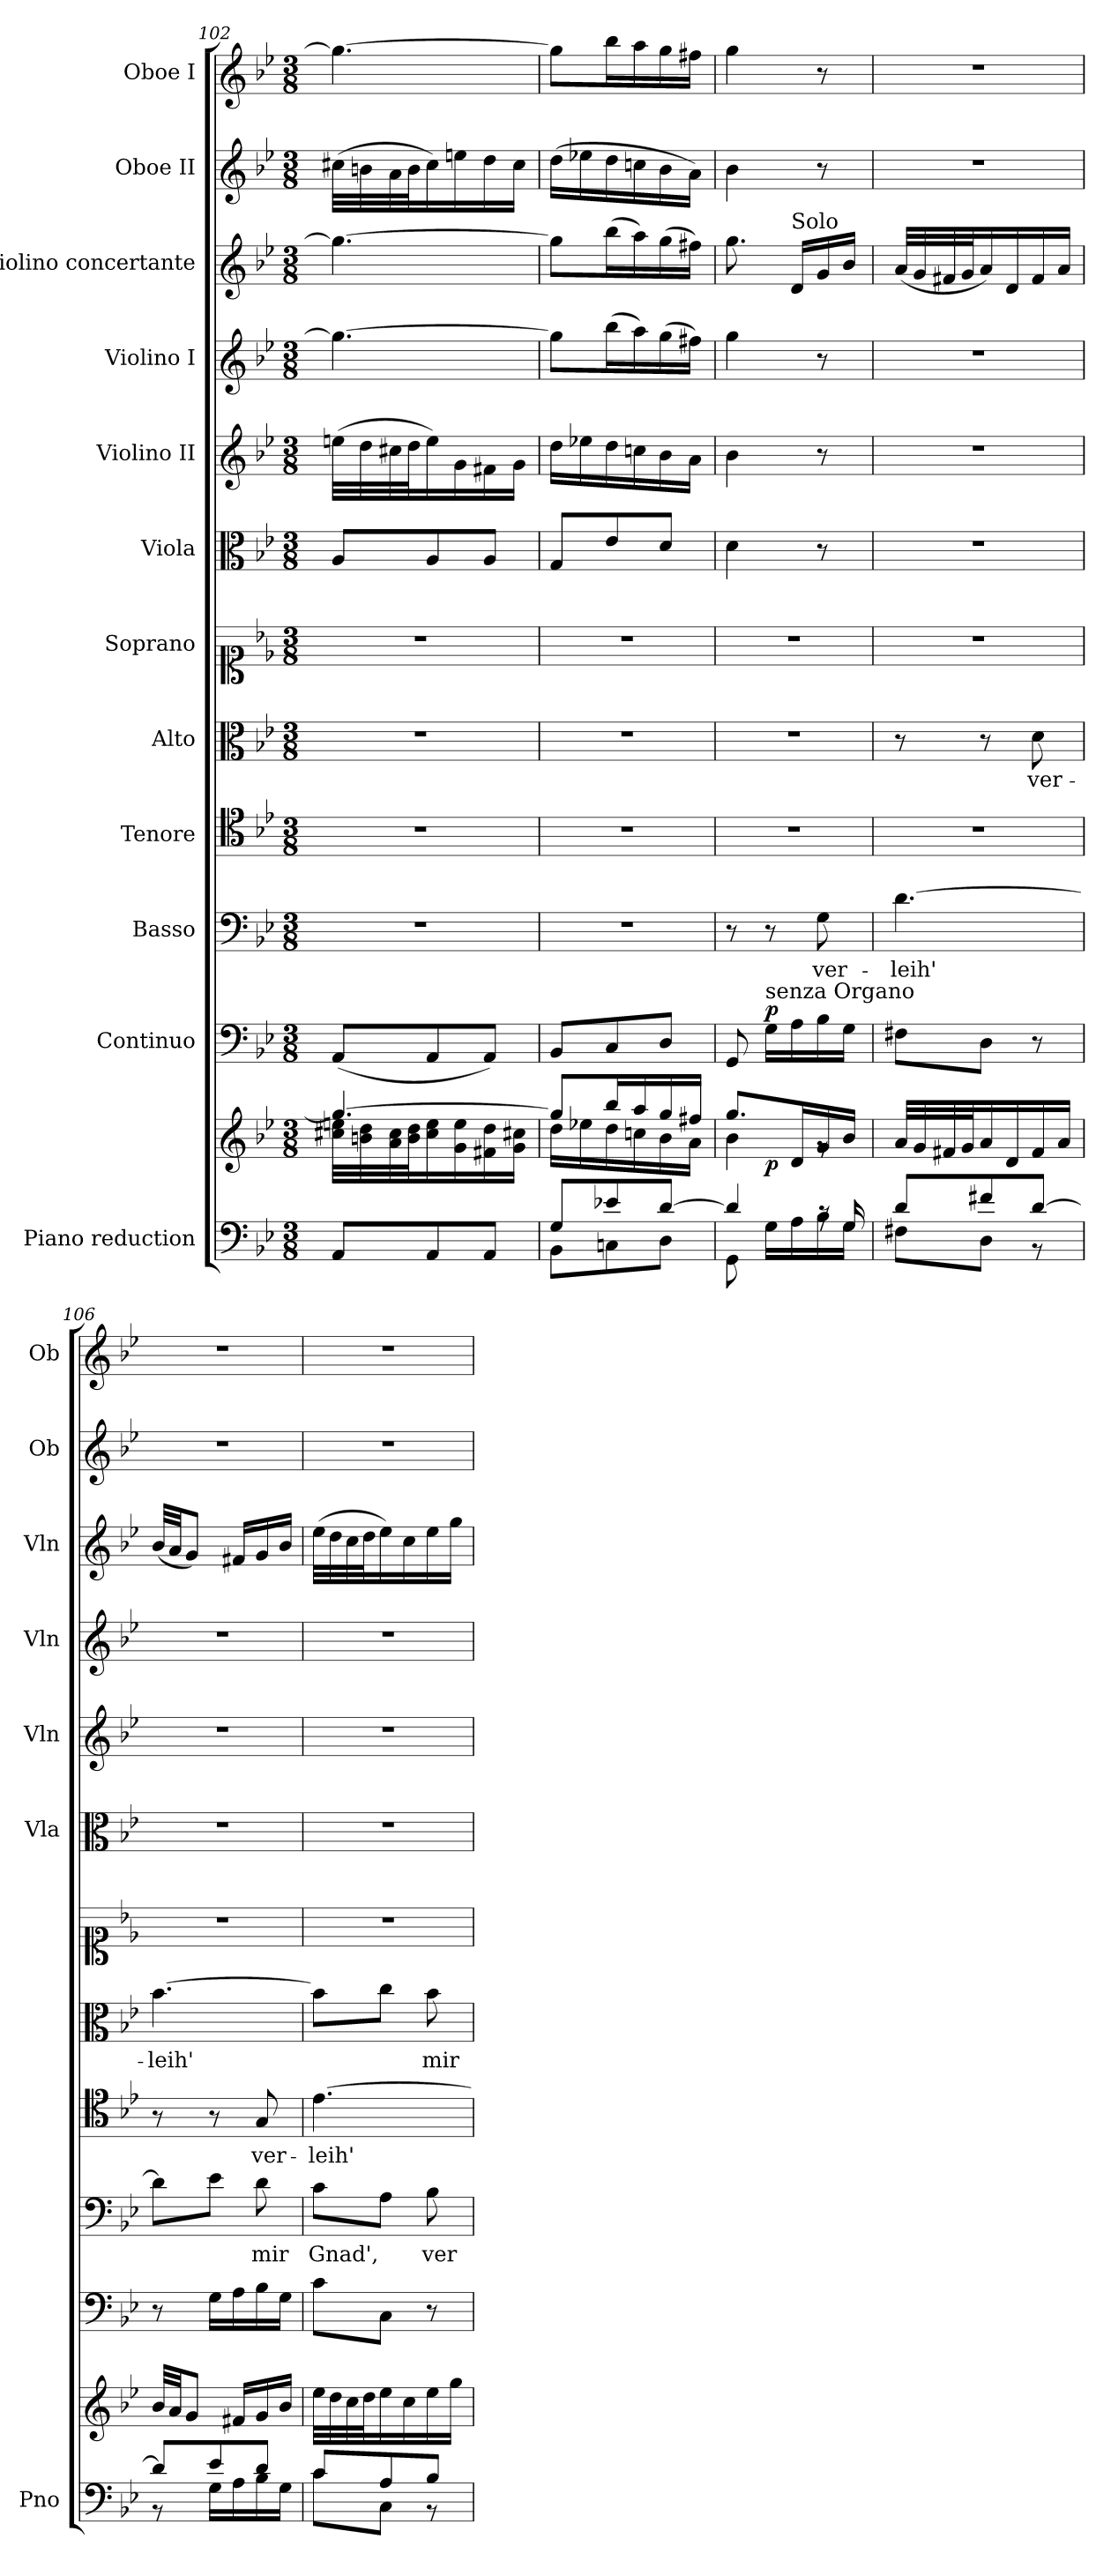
**kern	**kern	**dynam	**kern	**dynam	**kern	**text	**kern	**text	**kern	**text	**kern	**kern	**kern	**kern	**kern	**kern	**kern
*part12	*part12	*part12	*part11	*part11	*part10	*part10	*part9	*part9	*part8	*part8	*part7	*part6	*part5	*part4	*part3	*part2	*part1
*staff13	*staff12	*staff12/13	*staff11	*staff11	*staff10	*staff10	*staff9	*staff9	*staff8	*staff8	*staff7	*staff6	*staff5	*staff4	*staff3	*staff2	*staff1
*I"Piano reduction	*	*	*I"Continuo	*	*I"Basso	*	*I"Tenore	*	*I"Alto	*	*I"Soprano	*I"Viola	*I"Violino II	*I"Violino I	*I"Violino concertante	*I"Oboe II	*I"Oboe I
*I'Pno	*	*	*	*	*	*	*	*	*	*	*	*I'Vla	*I'Vln	*I'Vln	*I'Vln	*I'Ob	*I'Ob
!!LO:PB:g=z
*clefF4	*clefG2	*	*clefF4	*	*clefF4	*	*clefC4	*	*clefC3	*	*clefC1	*clefC3	*clefG2	*clefG2	*clefG2	*clefG2	*clefG2
*k[b-e-]	*k[b-e-]	*	*k[b-e-]	*	*k[b-e-]	*	*k[b-e-]	*	*k[b-e-]	*	*k[b-e-]	*k[b-e-]	*k[b-e-]	*k[b-e-]	*k[b-e-]	*k[b-e-]	*k[b-e-]
*M3/8	*M3/8	*	*M3/8	*	*M3/8	*	*M3/8	*	*M3/8	*	*M3/8	*M3/8	*M3/8	*M3/8	*M3/8	*M3/8	*M3/8
=102	=102	=102	=102	=102	=102	=102	=102	=102	=102	=102	=102	=102	=102	=102	=102	=102	=102
*	*^	*	*	*	*	*	*	*	*	*	*	*	*	*	*	*	*
8AA/L	4.gg/_	32cc#X\ 32een\LLL	.	(<8AA/L	.	4.r	.	4.r	.	4.r	.	4.r	8A/L	(>32een\LLL	4.gg\_	4.gg\_	(>32cc#X\LLL	4.gg\_
.	.	32bn\ 32dd\	.	.	.	.	.	.	.	.	.	.	.	32dd\	.	.	32bn\	.
.	.	32a\ 32cc#\	.	.	.	.	.	.	.	.	.	.	.	32cc#X\	.	.	32a\	.
.	.	32b\ 32dd\J	.	.	.	.	.	.	.	.	.	.	.	32dd\J	.	.	32b\J	.
8AA/	.	16cc#\ 16ee\	.	8AA/	.	.	.	.	.	.	.	.	8A/	16ee\)	.	.	16cc#\)	.
.	.	16g\ 16ee\	.	.	.	.	.	.	.	.	.	.	.	16g\	.	.	16een\	.
8AA/J	.	16f#X\ 16dd\	.	8AA/J)	.	.	.	.	.	.	.	.	8A/J	16f#X\	.	.	16dd\	.
.	.	16g\ 16cc#X\JJ	.	.	.	.	.	.	.	.	.	.	.	16g\JJ	.	.	16cc#\JJ	.
=103	=103	=103	=103	=103	=103	=103	=103	=103	=103	=103	=103	=103	=103	=103	=103	=103	=103	=103
*^	*	*	*	*	*	*	*	*	*	*	*	*	*	*	*	*	*	*
8G/L	8BB-\L	8gg/L]	16dd\LL	.	8BB-/L	.	4.r	.	4.r	.	4.r	.	4.r	8G/L	16dd\LL	8gg\L]	8gg\L]	(>16dd\LL	8gg\L]
.	.	.	16ee-X\	.	.	.	.	.	.	.	.	.	.	.	16ee-X\	.	.	16ee-X\	.
8e-X/	8Cn\	16bb-/L	16dd\	.	8C/	.	.	.	.	.	.	.	.	8e-/	16dd\	(>16bb-\L	(>16bb-\L	16dd\	16bb-\L
.	.	16aa/	16ccn\	.	.	.	.	.	.	.	.	.	.	.	16ccn\	16aa\)	16aa\)	16ccn\	16aa\
[8d/J	8D\J	16gg/	16b-\	.	8D/J	.	.	.	.	.	.	.	.	8d/J	16b-\	(>16gg\	(>16gg\	16b-\	16gg\
.	.	16ff#X/JJ	16a\JJ	.	.	.	.	.	.	.	.	.	.	.	16a\JJ	16ff#X\JJ)	16ff#X\JJ)	16a\JJ)	16ff#X\JJ
=104	=104	=104	=104	=104	=104	=104	=104	=104	=104	=104	=104	=104	=104	=104	=104	=104	=104	=104	=104
*	*	*	*^	*	*	*	*	*	*	*	*	*	*	*	*	*	*	*	*
4d/]	8GG\	8.gg/L	4b-\	8ryy	.	8GG/	.	8r	.	4.r	.	4.r	.	4.r	4d\	4b-\	4gg\	8.gg\	4b-\	4gg\
!	!	!	!	!	!	!LO:TX:a:t=senza Organo	!	!	!	!	!	!	!	!	!	!	!	!	!	!
!	!	!	!	!	!LO:DY:b	!	!LO:DY:a	!	!	!	!	!	!	!	!	!	!	!	!	!
.	16G\LL	.	.	4ryy	p	16G\LL	p	8r	.	.	.	.	.	.	.	.	.	.	.	.
!	!	!	!	!	!	!	!	!	!	!	!	!	!	!	!	!	!	!LO:TX:a:t=Solo	!	!
.	16A\	16d/L	.	.	.	16A\	.	.	.	.	.	.	.	.	.	.	.	16d/LL	.	.
!	!	!	!	!	!	!	!	!	!LO:LY:b	!	!	!	!	!	!	!	!	!	!	!
16rc	16B-\	16g/	8rg	.	.	16B-\	.	8G\	ver-	.	.	.	.	.	8r	8r	8r	16g/	8r	8r
16G/	16G\JJ	16b-/JJ	.	.	.	16G\JJ	.	.	.	.	.	.	.	.	.	.	.	16b-/JJ	.	.
=105	=105	=105	=105	=105	=105	=105	=105	=105	=105	=105	=105	=105	=105	=105	=105	=105	=105	=105	=105	=105
!	!	!	!	!	!	!	!	!	!LO:LY:b	!	!	!	!	!	!	!	!	!	!	!
*	*	*v	*v	*v	*	*	*	*	*	*	*	*	*	*	*	*	*	*	*	*
8d/L	8F#X\L	32a/LLL	.	8F#X\L	.	[4.d\	-leih'	4.r	.	8r	.	4.r	4.r	4.r	4.r	(<32a/LLL	4.r	4.r
.	.	32g/	.	.	.	.	.	.	.	.	.	.	.	.	.	32g/	.	.
.	.	32f#X/	.	.	.	.	.	.	.	.	.	.	.	.	.	32f#X/	.	.
.	.	32g/J	.	.	.	.	.	.	.	.	.	.	.	.	.	32g/J	.	.
8f#X/	8D\J	16a/	.	8D\J	.	.	.	.	.	8r	.	.	.	.	.	16a/)	.	.
.	.	16d/	.	.	.	.	.	.	.	.	.	.	.	.	.	16d/	.	.
!	!	!	!	!	!	!	!	!	!	!	!LO:LY:b	!	!	!	!	!	!	!
[8d/J	8r	16f#/	.	8r	.	.	.	.	.	8d\	ver-	.	.	.	.	16f#/	.	.
.	.	16a/JJ	.	.	.	.	.	.	.	.	.	.	.	.	.	16a/JJ	.	.
=106	=106	=106	=106	=106	=106	=106	=106	=106	=106	=106	=106	=106	=106	=106	=106	=106	=106	=106
!	!	!	!	!	!	!	!	!	!	!	!LO:LY:b	!	!	!	!	!	!	!
8d/L]	8r	32b-/LLL	.	8r	.	8d\L]	.	8r	.	[4.b-\	-leih'	4.r	4.r	4.r	4.r	(<32b-/LLL	4.r	4.r
.	.	32a/JJ	.	.	.	.	.	.	.	.	.	.	.	.	.	32a/JJ	.	.
.	.	8g/J	.	.	.	.	.	.	.	.	.	.	.	.	.	8g/J)	.	.
8e-/	16G\LL	.	.	16G\LL	.	8e-\J	.	8r	.	.	.	.	.	.	.	.	.	.
.	16A\	16f#X/LL	.	16A\	.	.	.	.	.	.	.	.	.	.	.	16f#X/LL	.	.
!	!	!	!	!	!	!	!LO:LY:b	!	!LO:LY:b	!	!	!	!	!	!	!	!	!
8d/J	16B-\	16g/	.	16B-\	.	8d\	mir	8G/	ver-	.	.	.	.	.	.	16g/	.	.
.	16G\JJ	16b-/JJ	.	16G\JJ	.	.	.	.	.	.	.	.	.	.	.	16b-/JJ	.	.
=107	=107	=107	=107	=107	=107	=107	=107	=107	=107	=107	=107	=107	=107	=107	=107	=107	=107	=107
!	!	!	!	!	!	!	!LO:LY:b	!	!LO:LY:b	!	!	!	!	!	!	!	!	!
8c/L	8c\L	32ee-\LLL	.	8c\L	.	8c\L	Gnad',	[4.e-\	-leih'	8b-\L]	.	4.r	4.r	4.r	4.r	(>32ee-\LLL	4.r	4.r
.	.	32dd\	.	.	.	.	.	.	.	.	.	.	.	.	.	32dd\	.	.
.	.	32cc\	.	.	.	.	.	.	.	.	.	.	.	.	.	32cc\	.	.
.	.	32dd\J	.	.	.	.	.	.	.	.	.	.	.	.	.	32dd\J	.	.
8A/	8C\J	16ee-\	.	8C\J	.	8A\J	.	.	.	8cc\J	.	.	.	.	.	16ee-\)	.	.
.	.	16cc\	.	.	.	.	.	.	.	.	.	.	.	.	.	16cc\	.	.
!	!	!	!	!	!	!	!LO:LY:b	!	!	!	!LO:LY:b	!	!	!	!	!	!	!
8B-/J	8r	16ee-\	.	8r	.	8B-\	ver-	.	.	8b-\	mir	.	.	.	.	16ee-\	.	.
.	.	16gg\JJ	.	.	.	.	.	.	.	.	.	.	.	.	.	16gg\JJ	.	.
*v	*v	*	*	*	*	*	*	*	*	*	*	*	*	*	*	*	*	*
=	=	=	=	=	=	=	=	=	=	=	=	=	=	=	=	=	=
*-	*-	*-	*-	*-	*-	*-	*-	*-	*-	*-	*-	*-	*-	*-	*-	*-	*-
